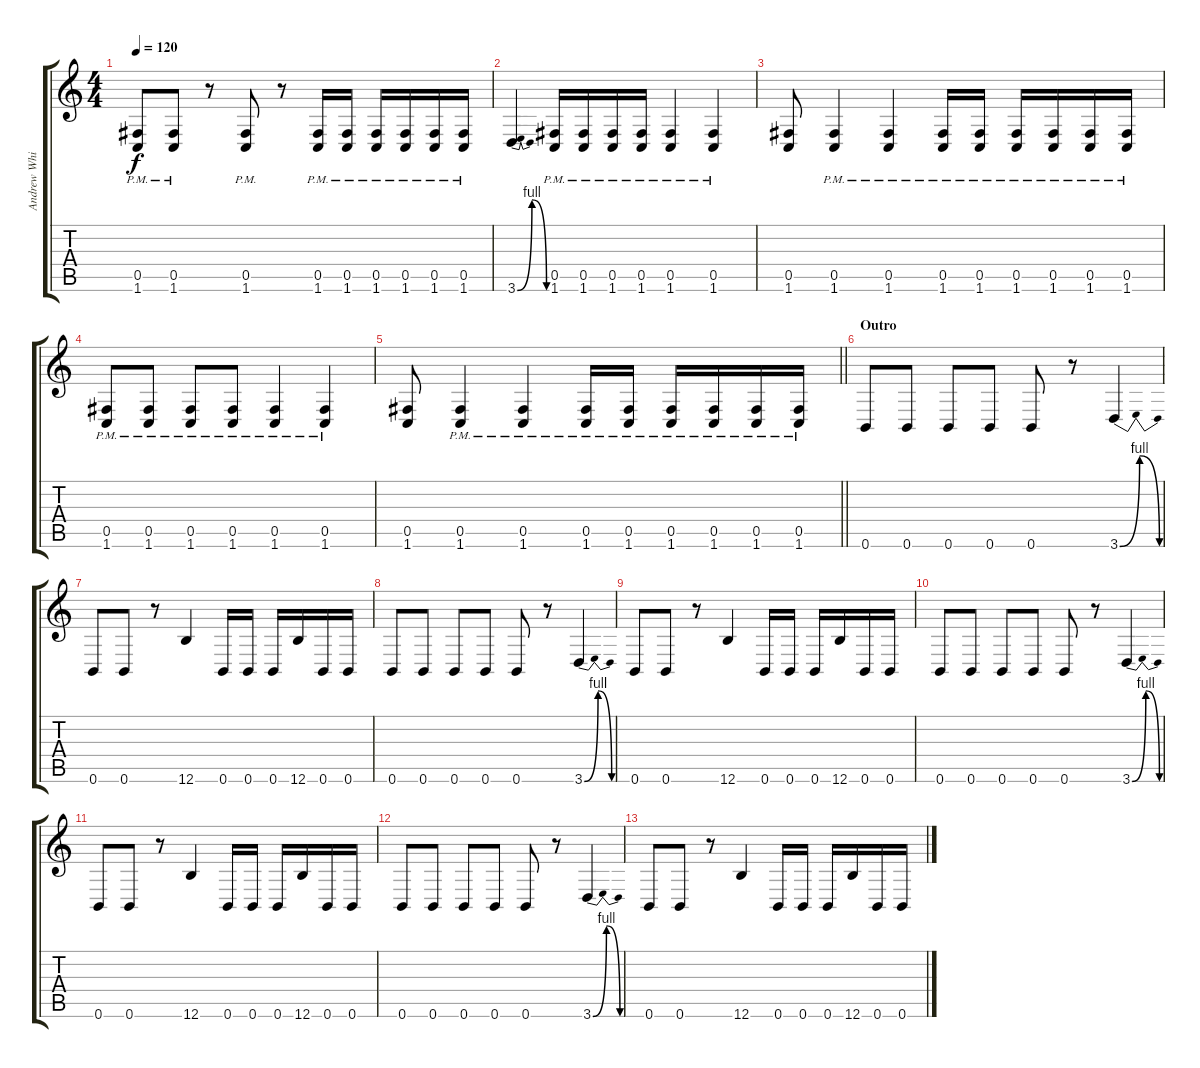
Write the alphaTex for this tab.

\track ("Andrew Whiting" "Andrew Whi") {instrument distortionguitar}
\staff {score tabs}
\tuning (Db4 Ab3 E3 B2 Gb2 B1) {hide}
\ts (4 4)
\tempo 120
\clef g2
\ks c
(0.5{pm} 1.6{pm}).8{dy f} (0.5{pm} 1.6{pm}).8 r.8 (0.5{pm} 1.6{pm}).8 r.8 (0.5{pm} 1.6{pm}).16 (0.5{pm} 1.6{pm}).16 (0.5{pm} 1.6{pm}).16 (0.5{pm} 1.6{pm}).16 (0.5{pm} 1.6{pm}).16 (0.5{pm} 1.6{pm}).16 |
3.6{be (bendrelease 0 0 15 4 15 4 60 0)}.4 (0.5{pm} 1.6{pm}).16 (0.5{pm} 1.6{pm}).16 (0.5{pm} 1.6{pm}).16 (0.5{pm} 1.6{pm}).16 (0.5{pm} 1.6{pm}).4 (0.5{pm} 1.6{pm}).4 |
(0.5 1.6).8 (0.5{pm} 1.6{pm}).4 (0.5{pm} 1.6{pm}).4 (0.5{pm} 1.6{pm}).16 (0.5{pm} 1.6{pm}).16 (0.5{pm} 1.6{pm}).16 (0.5{pm} 1.6{pm}).16 (0.5{pm} 1.6{pm}).16 (0.5{pm} 1.6{pm}).16 |
(0.5{pm} 1.6{pm}).8 (0.5{pm} 1.6{pm}).8 (0.5{pm} 1.6{pm}).8 (0.5{pm} 1.6{pm}).8 (0.5{pm} 1.6{pm}).4 (0.5{pm} 1.6{pm}).4 |
\barLineRight lightlight
(0.5 1.6).8 (0.5{pm} 1.6{pm}).4 (0.5{pm} 1.6{pm}).4 (0.5{pm} 1.6{pm}).16 (0.5{pm} 1.6{pm}).16 (0.5{pm} 1.6{pm}).16 (0.5{pm} 1.6{pm}).16 (0.5{pm} 1.6{pm}).16 (0.5{pm} 1.6{pm}).16 |
\section ("" "Outro")
0.6.8 0.6.8 0.6.8 0.6.8 0.6.8 r.8 3.6{be (bendrelease 0 0 15 4 15 4 60 0)}.4 |
0.6.8 0.6.8 r.8 12.6.4 0.6.16 0.6.16 0.6.16 12.6.16 0.6.16 0.6.16 |
0.6.8 0.6.8 0.6.8 0.6.8 0.6.8 r.8 3.6{be (bendrelease 0 0 15 4 15 4 60 0)}.4 |
0.6.8 0.6.8 r.8 12.6.4 0.6.16 0.6.16 0.6.16 12.6.16 0.6.16 0.6.16 |
0.6.8 0.6.8 0.6.8 0.6.8 0.6.8 r.8 3.6{be (bendrelease 0 0 15 4 15 4 60 0)}.4 |
0.6.8 0.6.8 r.8 12.6.4 0.6.16 0.6.16 0.6.16 12.6.16 0.6.16 0.6.16 |
0.6.8 0.6.8 0.6.8 0.6.8 0.6.8 r.8 3.6{be (bendrelease 0 0 15 4 15 4 60 0)}.4 |
0.6.8 0.6.8 r.8 12.6.4 0.6.16 0.6.16 0.6.16 12.6.16 0.6.16 0.6.16
